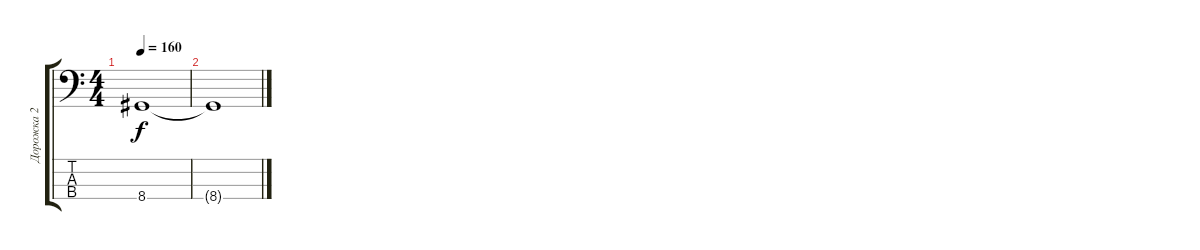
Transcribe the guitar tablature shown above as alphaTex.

\track ("Дорожка 2" "Дорожка 2") {instrument electricbassfinger}
\staff {score tabs}
\tuning (F2 C2 G1 C1) {hide}
\ts (4 4)
\tempo 160
\clef f4
\ks c
8.4.1{dy f} |
8.4{t}.1
